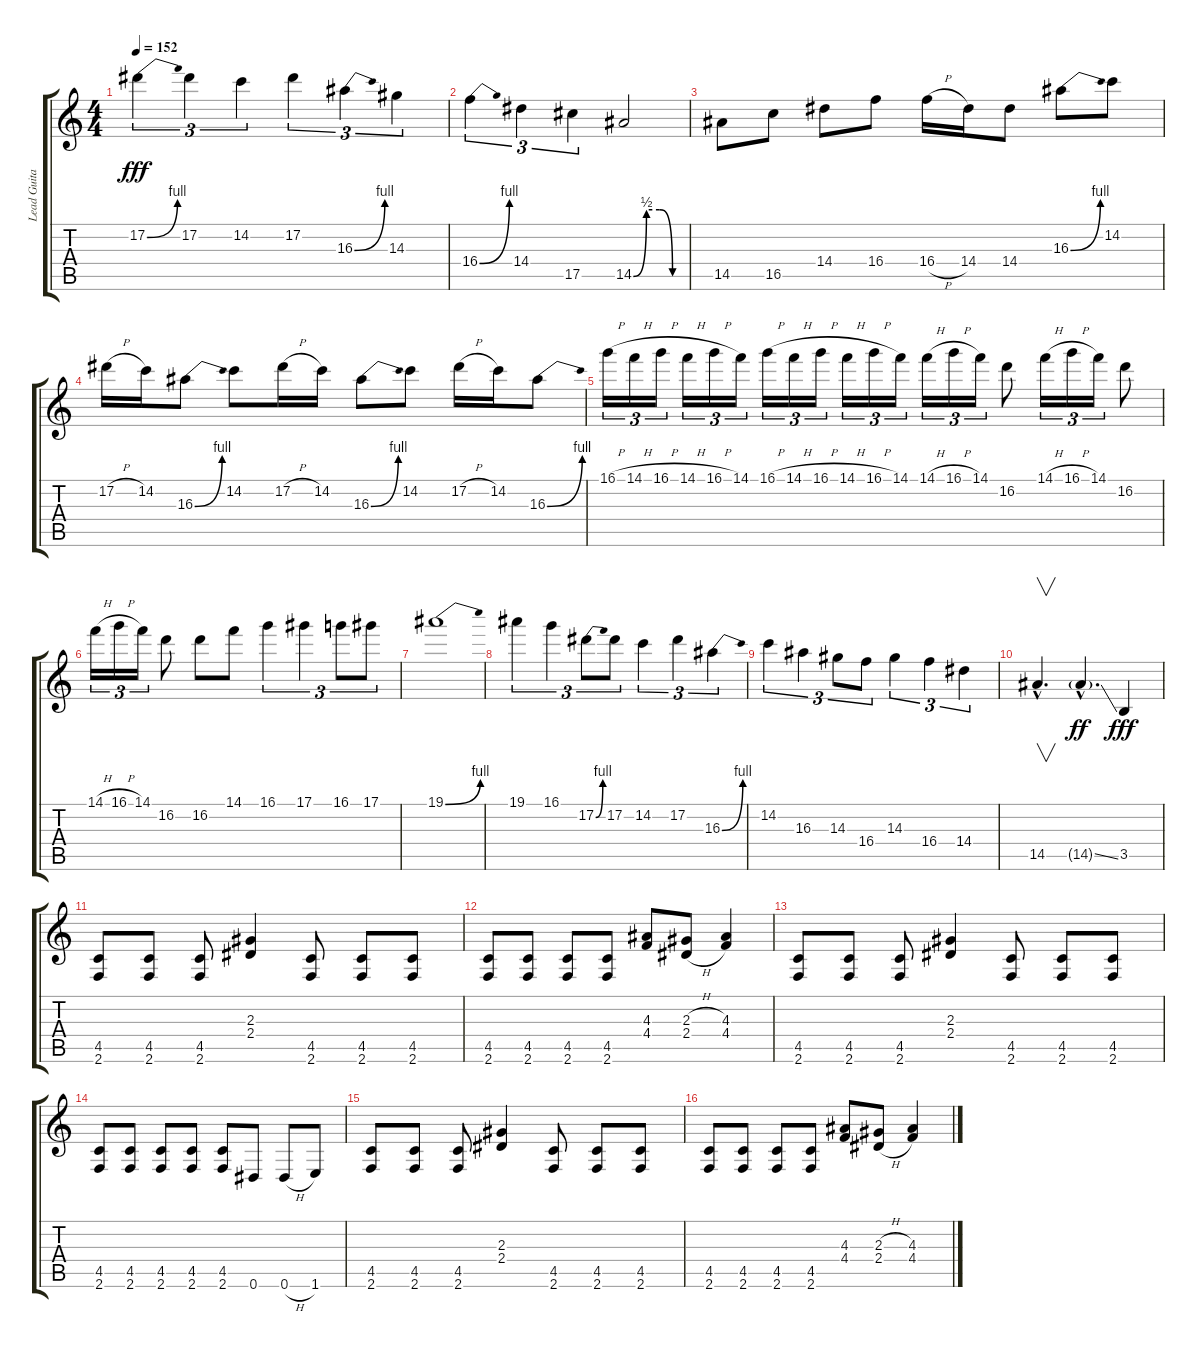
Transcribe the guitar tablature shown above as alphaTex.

\track ("Lead Guitar" "Lead Guita") {instrument overdrivenguitar}
\staff {score tabs}
\tuning (Eb4 Bb3 Gb3 Db3 Ab2 Eb2) {hide}
\ts (4 4)
\tempo 152
\clef g2
\ks c
17.2{be (bend 0 0 60 4)}.4{tu (3 2) dy fff} 17.2.4{tu (3 2)} 14.2.4{tu (3 2)} 17.2.4{tu (3 2)} 16.3{be (bend 0 0 60 4)}.4{tu (3 2)} 14.3.4{tu (3 2)} |
16.4{be (bend 0 0 60 4)}.4{tu (3 2)} 14.4.4{tu (3 2)} 17.5.4{tu (3 2)} 14.5{be (custom 0 0 15 2 30 2 45 0 60 0)}.2 |
14.5.8 16.5.8 14.4.8 16.4.8 16.4{h}.16 14.4.16 14.4.8 16.3{be (bend 0 0 60 4)}.8 14.2.8 |
17.2{h}.16 14.2.16 16.3{be (bend 0 0 60 4)}.8 14.2.8 17.2{h}.16 14.2.16 16.3{be (bend 0 0 60 4)}.8 14.2.8 17.2{h}.16 14.2.16 16.3{be (bend 0 0 60 4)}.8 |
16.1{h}.16{tu (3 2)} 14.1{h}.16{tu (3 2)} 16.1{h}.16{tu (3 2)} 14.1{h}.16{tu (3 2)} 16.1{h}.16{tu (3 2)} 14.1.16{tu (3 2)} 16.1{h}.16{tu (3 2)} 14.1{h}.16{tu (3 2)} 16.1{h}.16{tu (3 2)} 14.1{h}.16{tu (3 2)} 16.1{h}.16{tu (3 2)} 14.1.16{tu (3 2)} 14.1{h}.16{tu (3 2)} 16.1{h}.16{tu (3 2)} 14.1.16{tu (3 2)} 16.2.8 14.1{h}.16{tu (3 2)} 16.1{h}.16{tu (3 2)} 14.1.16{tu (3 2)} 16.2.8 |
14.1{h}.16{tu (3 2)} 16.1{h}.16{tu (3 2)} 14.1.16{tu (3 2)} 16.2.8 16.2.8 14.1.8 16.1.4{tu (3 2)} 17.1.4{tu (3 2)} 16.1.8{tu (3 2)} 17.1.8{tu (3 2)} |
19.1{be (bend 0 0 60 4)}.1 |
19.1.4{tu (3 2)} 16.1.4{tu (3 2)} 17.2{be (bend 0 0 60 4)}.8{tu (3 2)} 17.2.8{tu (3 2)} 14.2.4{tu (3 2)} 17.2.4{tu (3 2)} 16.3{be (bend 0 0 60 4)}.4{tu (3 2)} |
14.2.4{tu (3 2)} 16.3.4{tu (3 2)} 14.3.8{tu (3 2)} 16.4.8{tu (3 2)} 14.3.4{tu (3 2)} 16.4.4{tu (3 2)} 14.4.4{tu (3 2)} |
14.5{hac}.4{v d} 14.5{ss g hac}.4{d dy ff} 3.5.4{dy fff} |
(4.5 2.6).8 (4.5 2.6).8 (4.5 2.6).8 (2.3 2.4).4 (4.5 2.6).8 (4.5 2.6).8 (4.5 2.6).8 |
(4.5 2.6).8 (4.5 2.6).8 (4.5 2.6).8 (4.5 2.6).8 (4.3 4.4).8 (2.3{h} 2.4{h}).8 (4.3 4.4).4 |
(4.5 2.6).8 (4.5 2.6).8 (4.5 2.6).8 (2.3 2.4).4 (4.5 2.6).8 (4.5 2.6).8 (4.5 2.6).8 |
(4.5 2.6).8 (4.5 2.6).8 (4.5 2.6).8 (4.5 2.6).8 (4.5 2.6).8 0.6.8 0.6{h}.8 1.6.8 |
(4.5 2.6).8 (4.5 2.6).8 (4.5 2.6).8 (2.3 2.4).4 (4.5 2.6).8 (4.5 2.6).8 (4.5 2.6).8 |
(4.5 2.6).8 (4.5 2.6).8 (4.5 2.6).8 (4.5 2.6).8 (4.3 4.4).8 (2.3{h} 2.4{h}).8 (4.3 4.4).4
